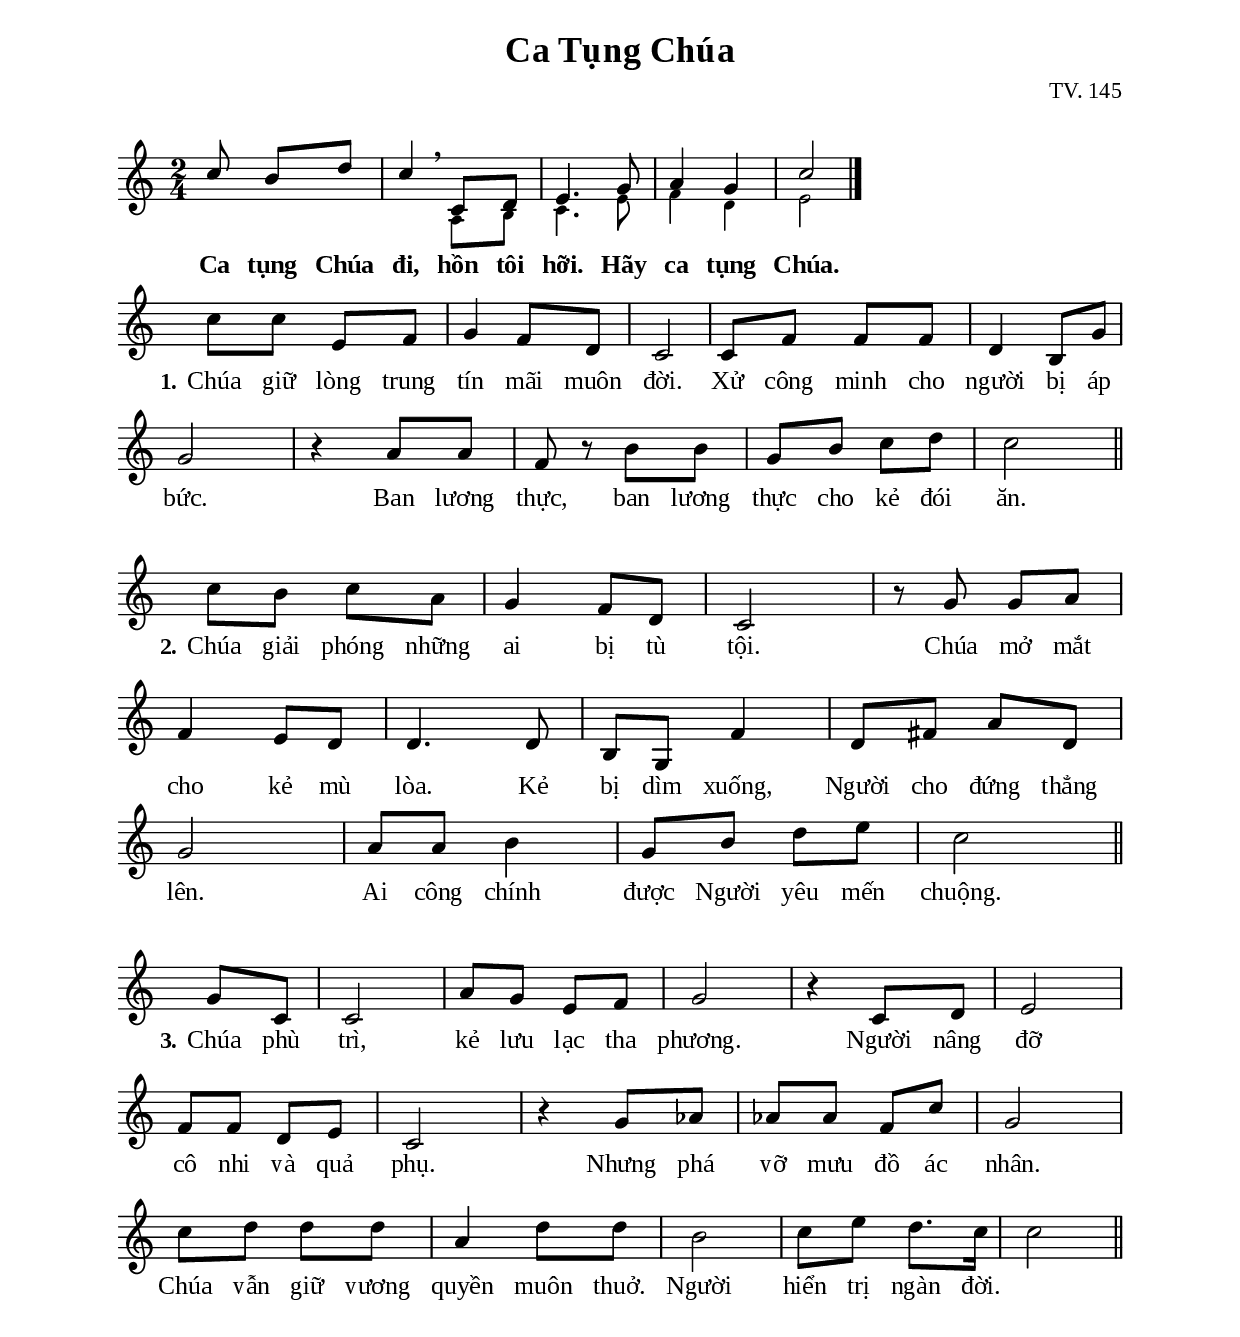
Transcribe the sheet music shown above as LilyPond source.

% Cài đặt chung
\version "2.20.0"
\include "english.ly"

\header {
  title = "Ca Tụng Chúa"
  composer = "TV. 145"
  arranger = " "
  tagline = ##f
}

global = {
  \key c \major
  \time 2/4
}

\paper {
  #(set-paper-size "a4")
  top-margin = 20\mm
  bottom-margin = 15\mm
  left-margin = 20\mm
  right-margin = 20\mm
  indent = #0
  #(define fonts
	 (make-pango-font-tree "Liberation Serif"
	 		       "Liberation Serif"
			       "Liberation Serif"
			       (/ 20 20)))
}

% Nhạc điệp khúc
nhacDiepKhucSop = \relative c'' {
  \override Lyrics.LyricSpace.minimum-distance = #1.7
  \override Score.BarNumber.break-visibility = ##(#f #f #f)
  \partial 4. c8 b d |
  c4 \breathe c,8 d |
  e4. g8 |
  a4 g |
  c2 \bar "|."
}

nhacDiepKhucBass = \relative c' {
  \override Lyrics.LyricSpace.minimum-distance = #1.7
  \override Score.BarNumber.break-visibility = ##(#f #f #f)
  \override NoteHead.font-size = #-2
  \skip 4.
  \skip 4 a8 b |
  c4. e8 |
  f4 d |
  e2
}

% Nhạc phiên khúc
nhacPhienKhucMot = \relative c'' {
  \override Lyrics.LyricSpace.minimum-distance = #2.0
  \override Score.BarNumber.break-visibility = ##(#f #f #f)
  c8 c e, f |
  g4 f8 d |
  c2 |
  c8 f f f |
  d4 b8 g' |
  g2 |
  r4 a8 a |
  f r b b |
  g b c d |
  c2 \bar "||"
}

nhacPhienKhucHai = \relative c'' {
  \override Lyrics.LyricSpace.minimum-distance = #2.0
  \override Score.BarNumber.break-visibility = ##(#f #f #f)
  c8 b c a |
  g4 f8 d |
  c2 |
  r8 g' g a |
  f4 e8 d |
  d4. d8 |
  b g f'4 |
  d8 fs a d, |
  g2 |
  a8 a b4 |
  g8 b d e |
  c2 \bar "||"
}

nhacPhienKhucBa = \relative c'' {
  \override Lyrics.LyricSpace.minimum-distance = #2.0
  \override Score.BarNumber.break-visibility = ##(#f #f #f)
  \partial 4 g8 c, |
  c2 |
  a'8 g e f |
  g2 |
  r4 c,8 d |
  e2 |
  f8 f d e |
  c2 |
  r4 g'8 af |
  af af f c' |
  g2 |
  c8 d d d |
  a4 d8 d |
  b2 |
  c8 e d8. c16 |
  c2 \bar "||"
}

% Lời điệp khúc
loiDiepKhuc = \lyricmode {
  \override Lyrics.LyricText.font-series = #'bold
  Ca tụng Chúa đi, hồn tôi hỡi.
  Hãy ca tụng Chúa.
}

% Lời phiên khúc
loiPhienKhucMot = \lyricmode {
  \set stanza = #"1."
  Chúa giữ lòng trung tín mãi muôn đời.
  Xử công minh cho người bị áp bức.
  Ban lương thực, ban lương thực cho kẻ đói ăn.
}

loiPhienKhucHai = \lyricmode {
  \set stanza = #"2."
  Chúa giải phóng những ai bị tù tội.
  Chúa mở mắt cho kẻ mù lòa.
  Kẻ bị dìm xuống, Người cho đứng thẳng lên.
  Ai công chính được Người yêu mến chuộng.
}

loiPhienKhucBa = \lyricmode {
  \set stanza = #"3."
  Chúa phù trì, kẻ lưu lạc tha phương.
  Người nâng đỡ cô nhi và quả phụ.
  Nhưng phá vỡ mưu đồ ác nhân.
  Chúa vẫn giữ vương quyền muôn thuở.
  Người hiển trị ngàn đời.
}


% Dàn trang
\score {
  \new ChoirStaff <<
    \new Staff = chorus \with {
        \consists "Merge_rests_engraver"
      }
      <<
      \new Voice = "sopranos" {
        \voiceOne \global \stemUp \nhacDiepKhucSop
      }
      \new Voice = "basses" {
        \voiceTwo \global \stemDown \nhacDiepKhucBass
      }
    >>
    \new Lyrics = basses
    \context Lyrics = basses \lyricsto sopranos \loiDiepKhuc
  >>
}

\score {
  \new ChoirStaff <<
    \new Staff = verses <<
      \override Staff.TimeSignature.transparent = ##t
      \new Voice = "verse" {
        \global \stemNeutral \nhacPhienKhucMot
      }
    >>
    \new Lyrics \lyricsto verse \loiPhienKhucMot
  >>
}

\score {
  \new ChoirStaff <<
    \new Staff = verses <<
      \override Staff.TimeSignature.transparent = ##t
      \new Voice = "verse" {
        \global \stemNeutral \nhacPhienKhucHai
      }
    >>
    \new Lyrics \lyricsto verse \loiPhienKhucHai
  >>
}

\score {
  \new ChoirStaff <<
    \new Staff = verses <<
      \override Staff.TimeSignature.transparent = ##t
      \new Voice = "verse" {
        \global \stemNeutral \nhacPhienKhucBa
      }
    >>
    \new Lyrics \lyricsto verse \loiPhienKhucBa
  >>
}
